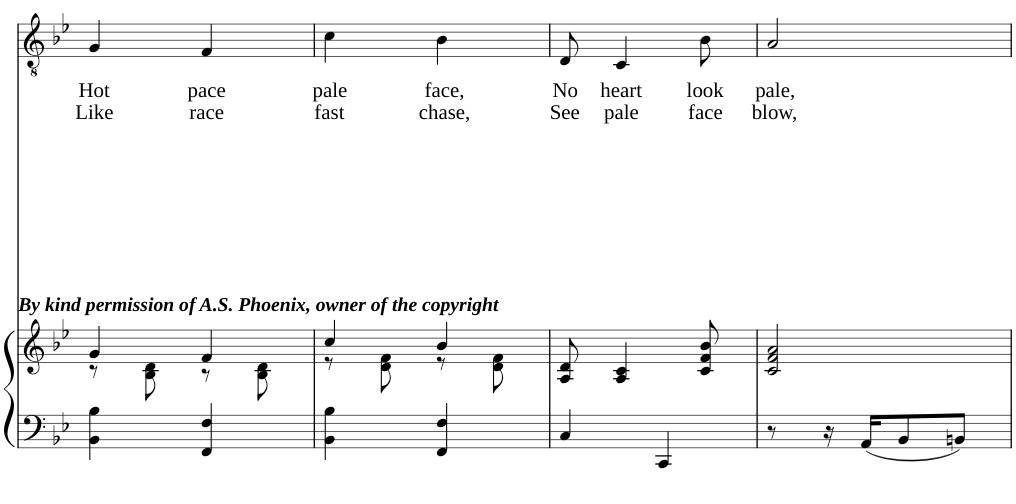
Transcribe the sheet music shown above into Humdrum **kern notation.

**kern	**kern	**kern	**text	**text
*part2	*part2	*part1	*part1	*part1
*staff3	*staff2	*staff1	*staff1	*staff1
*I"Piano	*	*I"Piano	*	*
*I'Pno	*	*I'Pno	*	*
!!LO:PB:g=z
*clefF4	*clefG2	*clefGv2	*	*
*k[b-e-]	*k[b-e-]	*k[b-e-]	*	*
*M2/4	*M2/4	*M2/4	*	*
=13	=13	=13	=13	=13
*	*^	*	*	*
!	!	!	!LO:TX:b:Bi:t=By kind permission of A.S. Phoenix, owner of the copyright	!	!
!	!	!	!	!LO:LY:b	!LO:LY:b
4BB-\ 4B-\	4g/	8r	4G/	Hot	Like
.	.	8B-\ 8d\	.	.	.
!	!	!	!	!LO:LY:b	!LO:LY:b
4FF/ 4F/	4f/	8r	4F/	pace	race
.	.	8B-\ 8d\	.	.	.
=14	=14	=14	=14	=14	=14
!	!	!	!	!LO:LY:b	!LO:LY:b
4BB-\ 4B-\	4cc/	8r	4c\	pale	fast
.	.	8d\ 8f\	.	.	.
!	!	!	!	!LO:LY:b	!LO:LY:b
4FF/ 4F/	4b-/	8r	4B-\	face,	chase,
.	.	8d\ 8f\	.	.	.
=15	=15	=15	=15	=15	=15
!	!	!	!	!LO:LY:b	!LO:LY:b
*	*v	*v	*	*	*
4C/	8A/ 8d/	8D/	No	See
!	!	!	!LO:LY:b	!LO:LY:b
.	4A/ 4c/	4C/	heart	pale
4CC/	.	.	.	.
!	!	!	!LO:LY:b	!LO:LY:b
.	8c/ 8f/ 8b-/	8B-\	look	face
=16	=16	=16	=16	=16
!	!	!	!LO:LY:b	!LO:LY:b
8r	2c/ 2f/ 2a/	2A/	pale,	blow,
16r	.	.	.	.
16AA/KL	.	.	.	.
8BB-/	.	.	.	.
8BBn/J	.	.	.	.
=	=	=	=	=
*-	*-	*-	*-	*-
